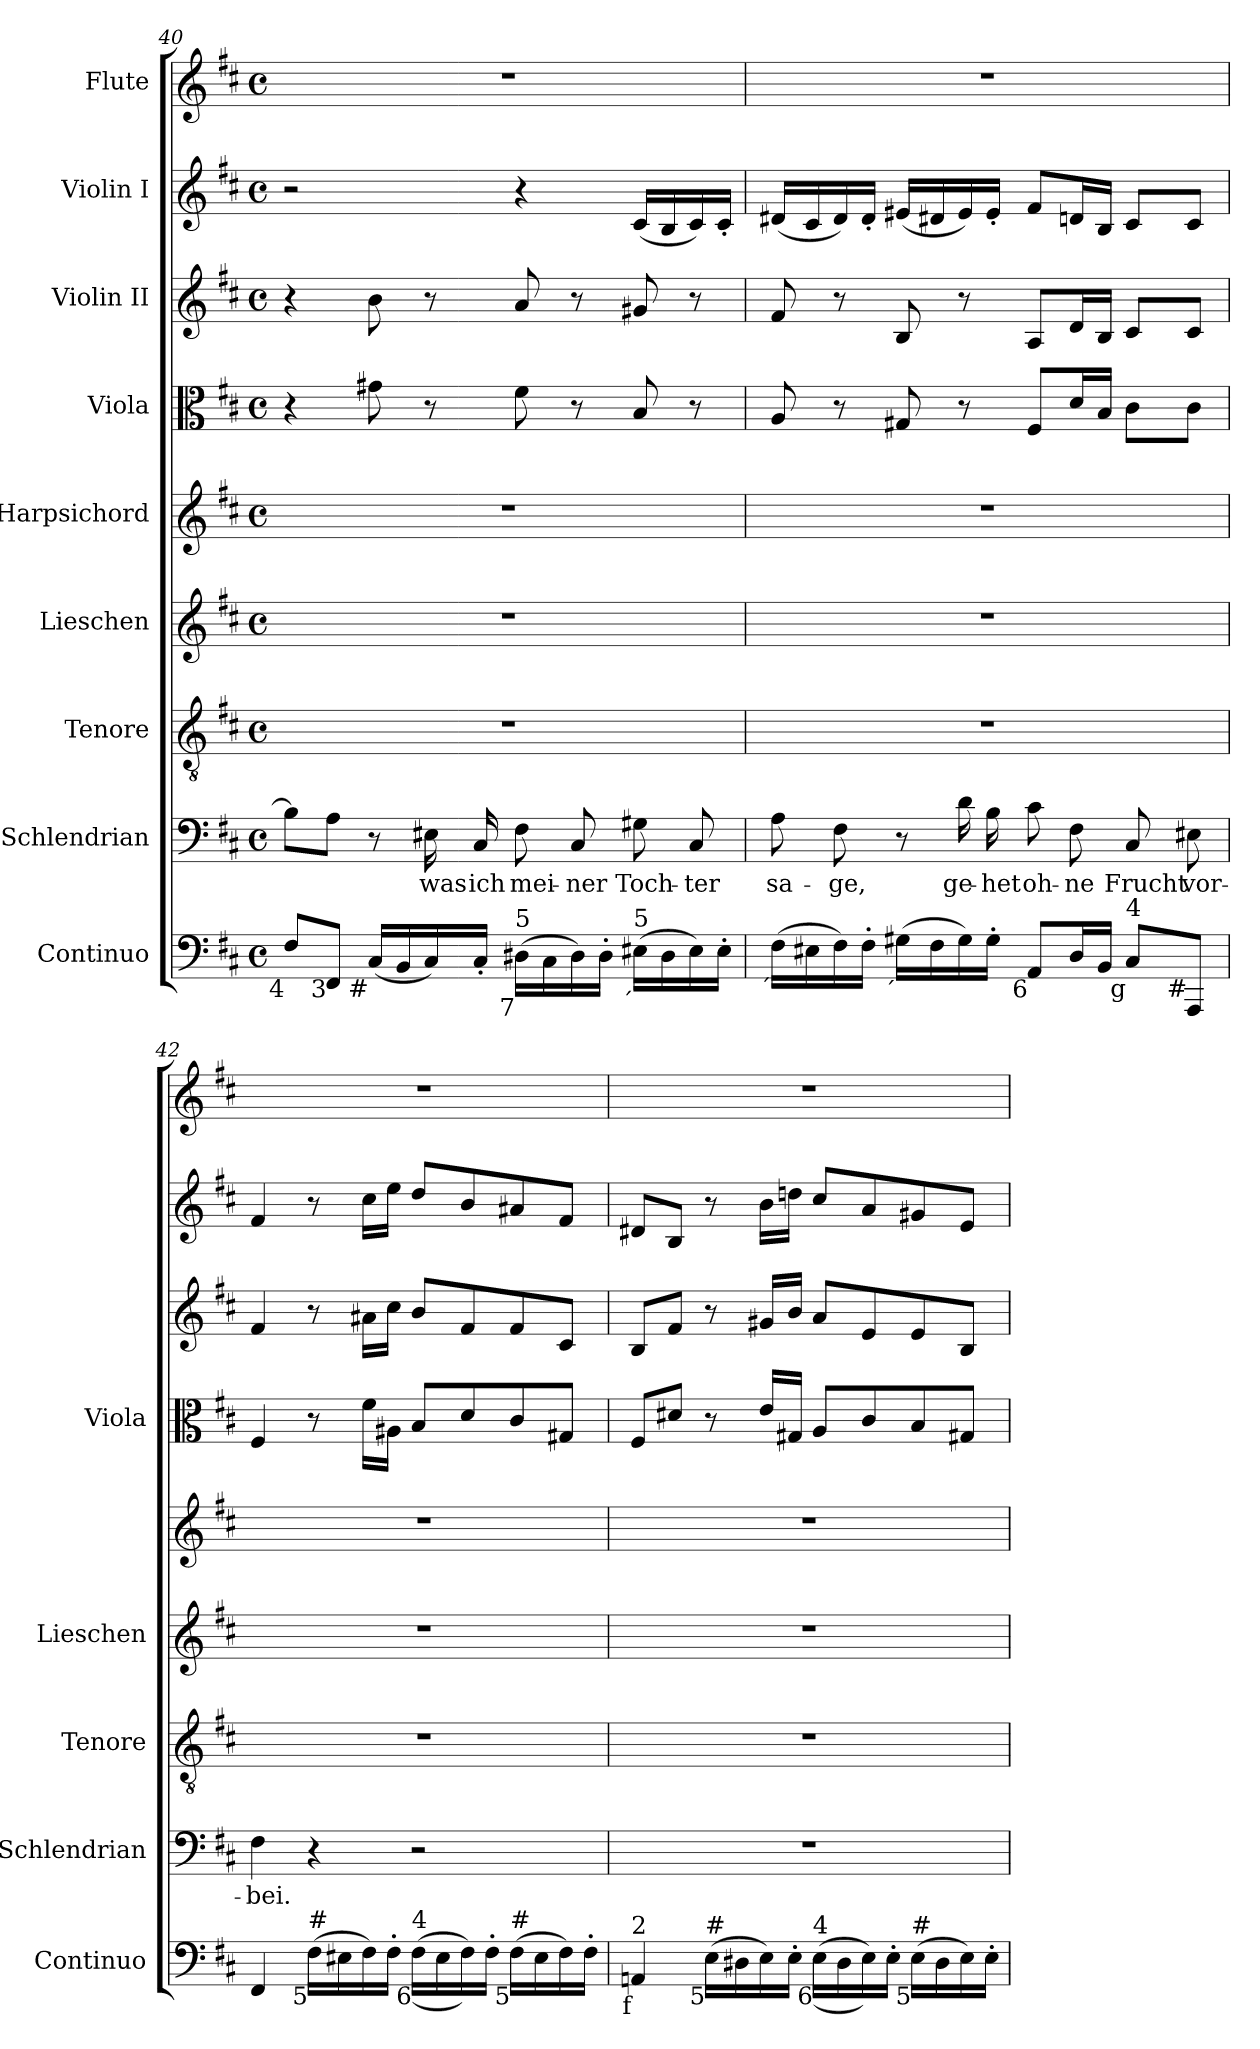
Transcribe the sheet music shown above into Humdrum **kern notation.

**kern	**kern	**text	**kern	**kern	**kern	**kern	**kern	**kern	**kern
*part9	*part8	*part8	*part7	*part6	*part5	*part4	*part3	*part2	*part1
*staff9	*staff8	*staff8	*staff7	*staff6	*staff5	*staff4	*staff3	*staff2	*staff1
*I"Continuo	*I"Schlendrian	*	*I"Tenore	*I"Lieschen	*I"Harpsichord	*I"Viola	*I"Violin II	*I"Violin I	*I"Flute
*I'Continuo	*I'Schlendrian	*	*I'Tenore	*I'Lieschen	*	*I'Viola	*	*	*
*clefF4	*clefF4	*	*clefGv2	*clefG2	*clefG2	*clefC3	*clefG2	*clefG2	*clefG2
*	*	*	*ITrd7c12	*	*	*	*	*	*
*k[f#c#]	*k[f#c#]	*	*k[f#c#]	*k[f#c#]	*k[f#c#]	*k[f#c#]	*k[f#c#]	*k[f#c#]	*k[f#c#]
*D:	*D:	*	*D:	*D:	*D:	*D:	*D:	*D:	*D:
*M4/4	*M4/4	*	*M4/4	*M4/4	*M4/4	*M4/4	*M4/4	*M4/4	*M4/4
*met(c)	*met(c)	*	*met(c)	*met(c)	*met(c)	*met(c)	*met(c)	*met(c)	*met(c)
=40	=40	=40	=40	=40	=40	=40	=40	=40	=40
!LO:TX:b:rj:t=4	!	!	!	!	!	!	!	!	!
8F#i/L	8Bi\L]	.	1r	1r	1r	4r	4r	2r	1r
!LO:TX:b:rj:t=3	!	!	!	!	!	!	!	!	!
8FF#i/J	8Ai\J	.	.	.	.	.	.	.	.
!LO:TX:b:rj:t=#	!	!	!	!	!	!	!	!	!
(16C#i/LL	8r	.	.	.	.	8g#Xi\	8bi\	.	.
16BBi/	.	.	.	.	.	.	.	.	.
!	!	!LO:LY:b:color=#000000	!	!	!	!	!	!	!
16C#i/)	16E#Xi\	was	.	.	.	8r	8r	.	.
!	!	!LO:LY:b:color=#000000	!	!	!	!	!	!	!
16C#'i/JJ	16C#i/	ich	.	.	.	.	.	.	.
!LO:TX:b:rj:t=7	!	!	!	!	!	!	!	!	!
!LO:TX:t=5	!	!	!	!	!	!	!	!	!
!	!	!LO:LY:b:color=#000000	!	!	!	!	!	!	!
(16D#Xi\LL	8F#i\	mei-	.	.	.	8f#i\	8ai/	4r	.
16C#i\	.	.	.	.	.	.	.	.	.
!	!	!LO:LY:b:color=#000000	!	!	!	!	!	!	!
16D#i\)	8C#i/	-ner	.	.	.	8r	8r	.	.
16D#'i\JJ	.	.	.	.	.	.	.	.	.
!LO:TX:b:rj:t=´	!	!	!	!	!	!	!	!	!
!LO:TX:t=5	!	!	!	!	!	!	!	!	!
!	!	!LO:LY:b:color=#000000	!	!	!	!	!	!	!
(16E#Xi\LL	8G#Xi\	Toch-	.	.	.	8Bi/	8g#Xi/	(16c#i/LL	.
16D#i\	.	.	.	.	.	.	.	16Bi/	.
!	!	!LO:LY:b:color=#000000	!	!	!	!	!	!	!
16E#i\)	8C#i/	-ter	.	.	.	8r	8r	16c#i/)	.
16E#'i\JJ	.	.	.	.	.	.	.	16c#'i/JJ	.
=41	=41	=41	=41	=41	=41	=41	=41	=41	=41
!LO:TX:b:rj:t=´	!	!	!	!	!	!	!	!	!
!	!	!LO:LY:b:color=#000000	!	!	!	!	!	!	!
(16F#i\LL	8Ai\	sa-	1r	1r	1r	8Ai/	8f#i/	(16d#Xi/LL	1r
16E#Xi\	.	.	.	.	.	.	.	16c#i/	.
!	!	!LO:LY:b:color=#000000	!	!	!	!	!	!	!
16F#i\)	8F#i\	-ge,	.	.	.	8r	8r	16d#i/)	.
16F#'i\JJ	.	.	.	.	.	.	.	16d#'i/JJ	.
!LO:TX:b:rj:t=´	!	!	!	!	!	!	!	!	!
(16G#Xi\LL	8r	.	.	.	.	8G#Xi/	8Bi/	(16e#Xi/LL	.
16F#i\	.	.	.	.	.	.	.	16d#Xi/	.
!	!	!LO:LY:b:color=#000000	!	!	!	!	!	!	!
16G#i\)	16di\	ge-	.	.	.	8r	8r	16e#i/)	.
!	!	!LO:LY:b:color=#000000	!	!	!	!	!	!	!
16G#'i\JJ	16Bi\	-het	.	.	.	.	.	16e#'i/JJ	.
!LO:TX:b:rj:t=6	!	!	!	!	!	!	!	!	!
!	!	!LO:LY:b:color=#000000	!	!	!	!	!	!	!
8AAi/L	8c#i\	oh-	.	.	.	8F#i/L	8Ai/L	8f#i/L	.
!	!	!LO:LY:b:color=#000000	!	!	!	!	!	!	!
16Di/L	8F#i\	-ne	.	.	.	16di/L	16di/L	16dni/L	.
16BBi/JJ	.	.	.	.	.	16Bi/JJ	16Bi/JJ	16Bi/JJ	.
!LO:TX:b:rj:t=g	!	!	!	!	!	!	!	!	!
!LO:TX:t=4	!	!	!	!	!	!	!	!	!
!	!	!LO:LY:b:color=#000000	!	!	!	!	!	!	!
8C#i/L	8C#i/	Frucht	.	.	.	8c#i\L	8c#i/L	8c#i/L	.
!LO:TX:b:rj:t=#	!	!	!	!	!	!	!	!	!
!	!	!LO:LY:b:color=#000000	!	!	!	!	!	!	!
8AAAi/J	8E#Xi\	vor-	.	.	.	8c#i\J	8c#i/J	8c#i/J	.
!!LO:LB:g=z
=42	=42	=42	=42	=42	=42	=42	=42	=42	=42
!	!	!LO:LY:b:color=#000000	!	!	!	!	!	!	!
4FF#i/	4F#i\	-bei.	1r	1r	1r	4F#i/	4f#i/	4f#i/	1r
!LO:TX:b:rj:t=5	!	!	!	!	!	!	!	!	!
!LO:TX:t=#	!	!	!	!	!	!	!	!	!
(16F#i\LL	4r	.	.	.	.	8r	8r	8r	.
16E#Xi\	.	.	.	.	.	.	.	.	.
16F#i\)	.	.	.	.	.	16f#i\LL	16a#Xi\LL	16cc#i\LL	.
16F#'i\JJ	.	.	.	.	.	16A#Xi\JJ	16cc#i\JJ	16eei\JJ	.
!LO:TX:b:rj:t=6	!	!	!	!	!	!	!	!	!
!LO:TX:t=4	!	!	!	!	!	!	!	!	!
((16F#i\LL	2r	.	.	.	.	8Bi/L	8bi/L	8ddi/L	.
16E#i\	.	.	.	.	.	.	.	.	.
16F#i\))	.	.	.	.	.	8di/	8f#i/	8bi/	.
16F#'i\JJ	.	.	.	.	.	.	.	.	.
!LO:TX:b:rj:t=5	!	!	!	!	!	!	!	!	!
!LO:TX:t=#	!	!	!	!	!	!	!	!	!
(16F#i\LL	.	.	.	.	.	8c#i/	8f#i/	8a#Xi/	.
16E#i\	.	.	.	.	.	.	.	.	.
16F#i\)	.	.	.	.	.	8G#Xi/J	8c#i/J	8f#i/J	.
16F#'i\JJ	.	.	.	.	.	.	.	.	.
=43	=43	=43	=43	=43	=43	=43	=43	=43	=43
!LO:TX:b:rj:t=f	!	!	!	!	!	!	!	!	!
!LO:TX:t=2	!	!	!	!	!	!	!	!	!
4AAni/	1r	.	1r	1r	1r	8F#i/L	8Bi/L	8d#Xi/L	1r
.	.	.	.	.	.	8d#Xi/J	8f#i/J	8Bi/J	.
!LO:TX:b:rj:t=5	!	!	!	!	!	!	!	!	!
!LO:TX:t=#	!	!	!	!	!	!	!	!	!
(16Ei\LL	.	.	.	.	.	8r	8r	8r	.
16D#Xi\	.	.	.	.	.	.	.	.	.
16Ei\)	.	.	.	.	.	16ei/LL	16g#Xi/LL	16bi\LL	.
16E'i\JJ	.	.	.	.	.	16G#Xi/JJ	16bi/JJ	16ddni\JJ	.
!LO:TX:b:rj:t=6	!	!	!	!	!	!	!	!	!
!LO:TX:t=4	!	!	!	!	!	!	!	!	!
((16Ei\LL	.	.	.	.	.	8Ai/L	8ai/L	8cc#i/L	.
16D#i\	.	.	.	.	.	.	.	.	.
16Ei\))	.	.	.	.	.	8c#i/	8ei/	8ai/	.
16E'i\JJ	.	.	.	.	.	.	.	.	.
!LO:TX:b:rj:t=5	!	!	!	!	!	!	!	!	!
!LO:TX:t=#	!	!	!	!	!	!	!	!	!
(16Ei\LL	.	.	.	.	.	8Bi/	8ei/	8g#Xi/	.
16D#i\	.	.	.	.	.	.	.	.	.
16Ei\)	.	.	.	.	.	8G#Xi/J	8Bi/J	8ei/J	.
16E'i\JJ	.	.	.	.	.	.	.	.	.
=	=	=	=	=	=	=	=	=	=
*-	*-	*-	*-	*-	*-	*-	*-	*-	*-
